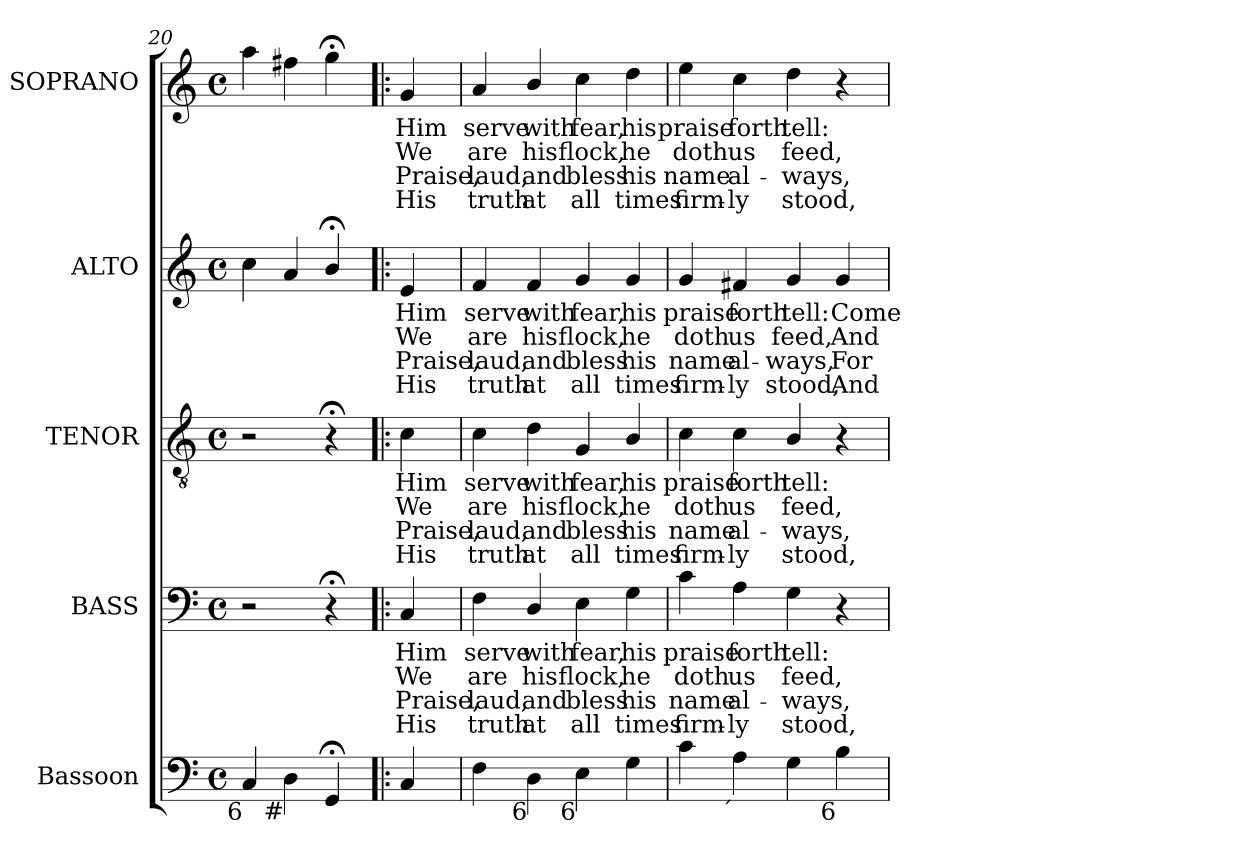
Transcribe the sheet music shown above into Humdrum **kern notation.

**kern	**kern	**text	**text	**text	**text	**kern	**text	**text	**text	**text	**kern	**text	**text	**text	**text	**kern	**text	**text	**text	**text
*part5	*part4	*part4	*part4	*part4	*part4	*part3	*part3	*part3	*part3	*part3	*part2	*part2	*part2	*part2	*part2	*part1	*part1	*part1	*part1	*part1
*staff5	*staff4	*staff4	*staff4	*staff4	*staff4	*staff3	*staff3	*staff3	*staff3	*staff3	*staff2	*staff2	*staff2	*staff2	*staff2	*staff1	*staff1	*staff1	*staff1	*staff1
*I"Bassoon	*I"BASS	*	*	*	*	*I"TENOR	*	*	*	*	*I"ALTO	*	*	*	*	*I"SOPRANO	*	*	*	*
*I'Bsn.	*I'B.	*	*	*	*	*I'T.	*	*	*	*	*I'A.	*	*	*	*	*I'S.	*	*	*	*
*clefF4	*clefF4	*	*	*	*	*clefGv2	*	*	*	*	*clefG2	*	*	*	*	*clefG2	*	*	*	*
*	*	*	*	*	*	*ITrd7c12	*	*	*	*	*	*	*	*	*	*	*	*	*	*
*k[]	*k[]	*	*	*	*	*k[]	*	*	*	*	*k[]	*	*	*	*	*k[]	*	*	*	*
*C:	*C:	*	*	*	*	*C:	*	*	*	*	*C:	*	*	*	*	*C:	*	*	*	*
*M4/4	*M4/4	*	*	*	*	*M4/4	*	*	*	*	*M4/4	*	*	*	*	*M4/4	*	*	*	*
*met(c)	*met(c)	*	*	*	*	*met(c)	*	*	*	*	*met(c)	*	*	*	*	*met(c)	*	*	*	*
=20	=20	=20	=20	=20	=20	=20	=20	=20	=20	=20	=20	=20	=20	=20	=20	=20	=20	=20	=20	=20
!LO:TX:b:rj:t=6	!	!	!	!	!	!	!	!	!	!	!	!	!	!	!	!	!	!	!	!
4Ci/	2r	.	.	.	.	2r	.	.	.	.	4cci\	.	.	.	.	4aai\	.	.	.	.
!LO:TX:b:rj:t=#	!	!	!	!	!	!	!	!	!	!	!	!	!	!	!	!	!	!	!	!
4Di\	.	.	.	.	.	.	.	.	.	.	4ai/	.	.	.	.	4ff#Xi\	.	.	.	.
4GG;i/	4r;	.	.	.	.	4r;	.	.	.	.	4b;i/	.	.	.	.	4gg;i\	.	.	.	.
=21!|:	=21!|:	=21!|:	=21!|:	=21!|:	=21!|:	=21!|:	=21!|:	=21!|:	=21!|:	=21!|:	=21!|:	=21!|:	=21!|:	=21!|:	=21!|:	=21!|:	=21!|:	=21!|:	=21!|:	=21!|:
!	!	!LO:LY:b:color=#000000	!LO:LY:b:color=#000000	!LO:LY:b:color=#000000	!LO:LY:b:color=#000000	!	!	!	!	!	!	!	!	!	!	!	!	!	!	!
!	!	!	!	!	!	!	!LO:LY:b:color=#000000	!LO:LY:b:color=#000000	!LO:LY:b:color=#000000	!LO:LY:b:color=#000000	!	!	!	!	!	!	!	!	!	!
!	!	!	!	!	!	!	!	!	!	!	!	!LO:LY:b:color=#000000	!LO:LY:b:color=#000000	!LO:LY:b:color=#000000	!LO:LY:b:color=#000000	!	!	!	!	!
!	!	!	!	!	!	!	!	!	!	!	!	!	!	!	!	!	!LO:LY:b:color=#000000	!LO:LY:b:color=#000000	!LO:LY:b:color=#000000	!LO:LY:b:color=#000000
4Ci/	4Ci/	Him	We	Praise,	His	4Ci\	Him	We	Praise,	His	4ei/	Him	We	Praise,	His	4gi/	Him	We	Praise,	His
=22	=22	=22	=22	=22	=22	=22	=22	=22	=22	=22	=22	=22	=22	=22	=22	=22	=22	=22	=22	=22
!	!	!LO:LY:b:color=#000000	!LO:LY:b:color=#000000	!LO:LY:b:color=#000000	!LO:LY:b:color=#000000	!	!	!	!	!	!	!	!	!	!	!	!	!	!	!
!	!	!	!	!	!	!	!LO:LY:b:color=#000000	!LO:LY:b:color=#000000	!LO:LY:b:color=#000000	!LO:LY:b:color=#000000	!	!	!	!	!	!	!	!	!	!
!	!	!	!	!	!	!	!	!	!	!	!	!LO:LY:b:color=#000000	!LO:LY:b:color=#000000	!LO:LY:b:color=#000000	!LO:LY:b:color=#000000	!	!	!	!	!
!	!	!	!	!	!	!	!	!	!	!	!	!	!	!	!	!	!LO:LY:b:color=#000000	!LO:LY:b:color=#000000	!LO:LY:b:color=#000000	!LO:LY:b:color=#000000
4Fi\	4Fi\	serve	are	laud,	truth	4Ci\	serve	are	laud,	truth	4fi/	serve	are	laud,	truth	4ai/	serve	are	laud,	truth
!	!	!LO:LY:b:color=#000000	!LO:LY:b:color=#000000	!LO:LY:b:color=#000000	!LO:LY:b:color=#000000	!	!	!	!	!	!	!	!	!	!	!	!	!	!	!
!	!	!	!	!	!	!	!LO:LY:b:color=#000000	!LO:LY:b:color=#000000	!LO:LY:b:color=#000000	!LO:LY:b:color=#000000	!	!	!	!	!	!	!	!	!	!
!	!	!	!	!	!	!	!	!	!	!	!	!LO:LY:b:color=#000000	!LO:LY:b:color=#000000	!LO:LY:b:color=#000000	!LO:LY:b:color=#000000	!	!	!	!	!
!LO:TX:b:rj:t=6	!	!	!	!	!	!	!	!	!	!	!	!	!	!	!	!	!	!	!	!
!	!	!	!	!	!	!	!	!	!	!	!	!	!	!	!	!	!LO:LY:b:color=#000000	!LO:LY:b:color=#000000	!LO:LY:b:color=#000000	!LO:LY:b:color=#000000
4Di\	4Di/	with	his	and	at	4Di\	with	his	and	at	4fi/	with	his	and	at	4bi/	with	his	and	at
!	!	!LO:LY:b:color=#000000	!LO:LY:b:color=#000000	!LO:LY:b:color=#000000	!LO:LY:b:color=#000000	!	!	!	!	!	!	!	!	!	!	!	!	!	!	!
!	!	!	!	!	!	!	!LO:LY:b:color=#000000	!LO:LY:b:color=#000000	!LO:LY:b:color=#000000	!LO:LY:b:color=#000000	!	!	!	!	!	!	!	!	!	!
!	!	!	!	!	!	!	!	!	!	!	!	!LO:LY:b:color=#000000	!LO:LY:b:color=#000000	!LO:LY:b:color=#000000	!LO:LY:b:color=#000000	!	!	!	!	!
!LO:TX:b:rj:t=6	!	!	!	!	!	!	!	!	!	!	!	!	!	!	!	!	!	!	!	!
!	!	!	!	!	!	!	!	!	!	!	!	!	!	!	!	!	!LO:LY:b:color=#000000	!LO:LY:b:color=#000000	!LO:LY:b:color=#000000	!LO:LY:b:color=#000000
4Ei\	4Ei\	fear,	flock,	bless	all	4GGi/	fear,	flock,	bless	all	4gi/	fear,	flock,	bless	all	4cci\	fear,	flock,	bless	all
!	!	!LO:LY:b:color=#000000	!LO:LY:b:color=#000000	!LO:LY:b:color=#000000	!LO:LY:b:color=#000000	!	!	!	!	!	!	!	!	!	!	!	!	!	!	!
!	!	!	!	!	!	!	!LO:LY:b:color=#000000	!LO:LY:b:color=#000000	!LO:LY:b:color=#000000	!LO:LY:b:color=#000000	!	!	!	!	!	!	!	!	!	!
!	!	!	!	!	!	!	!	!	!	!	!	!LO:LY:b:color=#000000	!LO:LY:b:color=#000000	!LO:LY:b:color=#000000	!LO:LY:b:color=#000000	!	!	!	!	!
!	!	!	!	!	!	!	!	!	!	!	!	!	!	!	!	!	!LO:LY:b:color=#000000	!LO:LY:b:color=#000000	!LO:LY:b:color=#000000	!LO:LY:b:color=#000000
4Gi\	4Gi\	his	he	his	times	4BBi/	his	he	his	times	4gi/	his	he	his	times	4ddi\	his	he	his	times
!!LO:LB:g=z
=23	=23	=23	=23	=23	=23	=23	=23	=23	=23	=23	=23	=23	=23	=23	=23	=23	=23	=23	=23	=23
!	!	!LO:LY:b:color=#000000	!LO:LY:b:color=#000000	!LO:LY:b:color=#000000	!LO:LY:b:color=#000000	!	!	!	!	!	!	!	!	!	!	!	!	!	!	!
!	!	!	!	!	!	!	!LO:LY:b:color=#000000	!LO:LY:b:color=#000000	!LO:LY:b:color=#000000	!LO:LY:b:color=#000000	!	!	!	!	!	!	!	!	!	!
!	!	!	!	!	!	!	!	!	!	!	!	!LO:LY:b:color=#000000	!LO:LY:b:color=#000000	!LO:LY:b:color=#000000	!LO:LY:b:color=#000000	!	!	!	!	!
!	!	!	!	!	!	!	!	!	!	!	!	!	!	!	!	!	!LO:LY:b:color=#000000	!LO:LY:b:color=#000000	!LO:LY:b:color=#000000	!LO:LY:b:color=#000000
4ci\	4ci\	praise	doth	name	firm-	4Ci\	praise	doth	name	firm-	4gi/	praise	doth	name	firm-	4eei\	praise	doth	name	firm-
!	!	!LO:LY:b:color=#000000	!LO:LY:b:color=#000000	!LO:LY:b:color=#000000	!LO:LY:b:color=#000000	!	!	!	!	!	!	!	!	!	!	!	!	!	!	!
!	!	!	!	!	!	!	!LO:LY:b:color=#000000	!LO:LY:b:color=#000000	!LO:LY:b:color=#000000	!LO:LY:b:color=#000000	!	!	!	!	!	!	!	!	!	!
!	!	!	!	!	!	!	!	!	!	!	!	!LO:LY:b:color=#000000	!LO:LY:b:color=#000000	!LO:LY:b:color=#000000	!LO:LY:b:color=#000000	!	!	!	!	!
!LO:TX:b:rj:t=´	!	!	!	!	!	!	!	!	!	!	!	!	!	!	!	!	!	!	!	!
!	!	!	!	!	!	!	!	!	!	!	!	!	!	!	!	!	!LO:LY:b:color=#000000	!LO:LY:b:color=#000000	!LO:LY:b:color=#000000	!LO:LY:b:color=#000000
4Ai\	4Ai\	forth	us	-al-	-ly	4Ci\	forth	us	-al-	-ly	4f#Xi/	forth	us	-al-	-ly	4cci\	forth	us	-al-	-ly
!	!	!LO:LY:b:color=#000000	!LO:LY:b:color=#000000	!LO:LY:b:color=#000000	!LO:LY:b:color=#000000	!	!	!	!	!	!	!	!	!	!	!	!	!	!	!
!	!	!	!	!	!	!	!LO:LY:b:color=#000000	!LO:LY:b:color=#000000	!LO:LY:b:color=#000000	!LO:LY:b:color=#000000	!	!	!	!	!	!	!	!	!	!
!	!	!	!	!	!	!	!	!	!	!	!	!LO:LY:b:color=#000000	!LO:LY:b:color=#000000	!LO:LY:b:color=#000000	!LO:LY:b:color=#000000	!	!	!	!	!
!	!	!	!	!	!	!	!	!	!	!	!	!	!	!	!	!	!LO:LY:b:color=#000000	!LO:LY:b:color=#000000	!LO:LY:b:color=#000000	!LO:LY:b:color=#000000
4Gi\	4Gi\	tell:	feed,	ways,	stood,	4BBi/	tell:	feed,	ways,	stood,	4gi/	tell:	feed,	ways,	stood,	4ddi\	tell:	feed,	ways,	stood,
!LO:TX:b:rj:t=6	!	!	!	!	!	!	!	!	!	!	!	!	!	!	!	!	!	!	!	!
!	!	!	!	!	!	!	!	!	!	!	!	!LO:LY:b:color=#000000	!LO:LY:b:color=#000000	!LO:LY:b:color=#000000	!LO:LY:b:color=#000000	!	!	!	!	!
4Bi\	4r	.	.	.	.	4r	.	.	.	.	4gi/	Come	And	For	And	4r	.	.	.	.
=	=	=	=	=	=	=	=	=	=	=	=	=	=	=	=	=	=	=	=	=
*-	*-	*-	*-	*-	*-	*-	*-	*-	*-	*-	*-	*-	*-	*-	*-	*-	*-	*-	*-	*-
